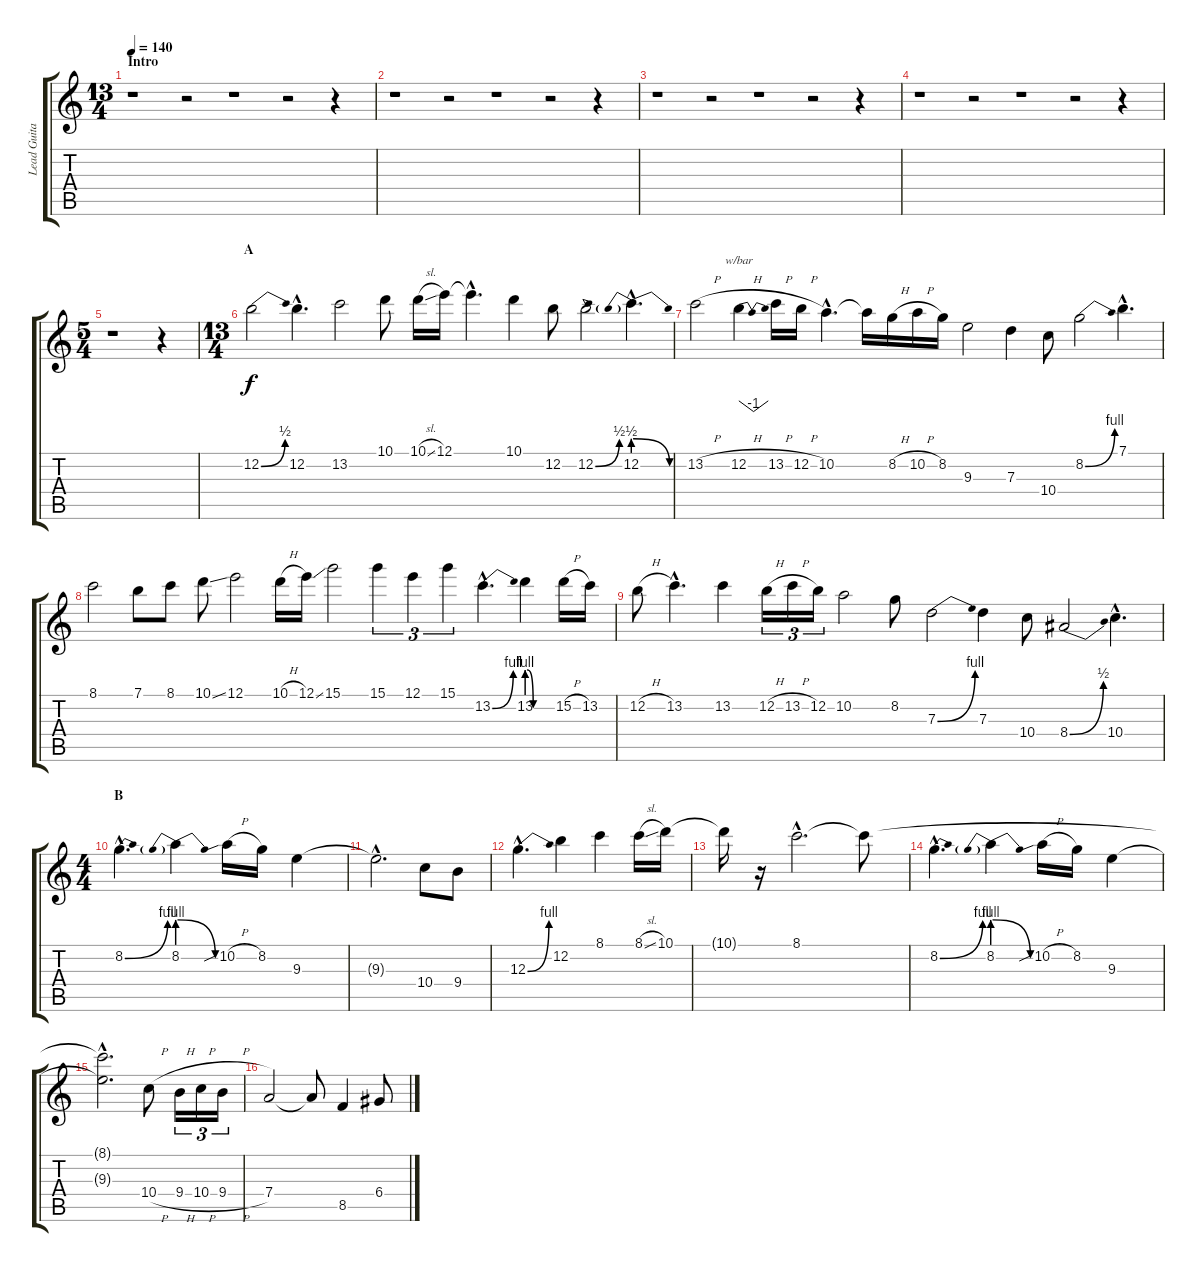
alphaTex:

\track ("Lead Guitar" "Lead Guita") {instrument distortionguitar}
\staff {score tabs}
\tuning (E4 B3 G3 D3 A2 E2) {hide}
\ts (13 4)
\section ("" "Intro")
\tempo 140
\clef g2
\ks c
r.1{dy f instrument distortionguitar} r.2 r.1 r.2 r.4 |
r.1 r.2 r.1 r.2 r.4 |
r.1 r.2 r.1 r.2 r.4 |
r.1 r.2 r.1 r.2 r.4 |
\ts (5 4)
r.1 r.4 |
\ts (13 4)
\section ("" "A")
12.2{be (bend 0 0 60 2)}.2 12.2{hac}.4{d} 13.2.2 10.1.8 10.1{sl}.16 12.1.16 12.1{hac t}.4{d} 10.1.4 12.2.8 12.2{be (bend 0 0 60 2)}.2 12.2{be (prebendrelease 0 2 60 0) hac}.4{d} |
13.2{h}.2 12.2{h}.4{tbe (dip default 0 0 30 -4 60 0)} 13.2{h}.16 12.2{h}.16 10.2{hac}.4{d} 10.2{t}.16 8.2{h}.16 10.2{h}.16 8.2.16 9.3.2 7.3.4 10.4.8 8.2{be (bend 0 0 60 4)}.2 7.1{hac}.4{d} |
8.1.2 7.1.8 8.1.8 10.1{ss}.8 12.1.2 10.1{h}.16 12.1{ss}.16 15.1.2 15.1.4{tu (3 2)} 12.1.4{tu (3 2)} 15.1.4{tu (3 2)} 13.2{be (bend 0 0 60 4) hac}.4{d} 13.2{be (custom 0 4 15 0 20 0 40 0 60 0)}.4 15.2{h}.16 13.2.16 |
12.2{h}.8 13.2{hac}.4{d} 13.2.4 12.2{h}.16{tu (3 2)} 13.2{h}.16{tu (3 2)} 12.2.16{tu (3 2)} 10.2.2 8.2.8 7.3{be (bend 0 0 60 4)}.2 7.3.4 10.4.8 8.4{be (bend 0 0 60 2)}.2 10.4{hac}.4{d} |
\ts (4 4)
\section ("" "B")
8.2{be (bend 0 0 60 4) hac}.4{d} 8.2{be (prebendrelease 0 4 60 0)}.4 10.2{sib h}.16 8.2.16 9.3.4 |
9.3{hac t}.2{d} 10.4.8 9.4.8 |
12.3{be (bend 0 0 60 4) hac}.4{d} 12.2.4 8.1.4 8.1{sl}.16 10.1.16 |
10.1{t}.16 r.16 8.1{hac}.2{d} 8.1{t}.8 |
8.2{be (bend 0 0 60 4) hac}.4{d} 8.2{be (prebendrelease 0 4 60 0)}.4 10.2{sib h}.16 8.2.16 9.3.4 |
(8.1{hac t} 9.3{hac t}).2{d} 10.4{h}.8 9.4{h}.16{tu (3 2)} 10.4{h}.16{tu (3 2)} 9.4{h}.16{tu (3 2)} |
7.4.2 7.4{t}.8 8.5.4 6.4.8
